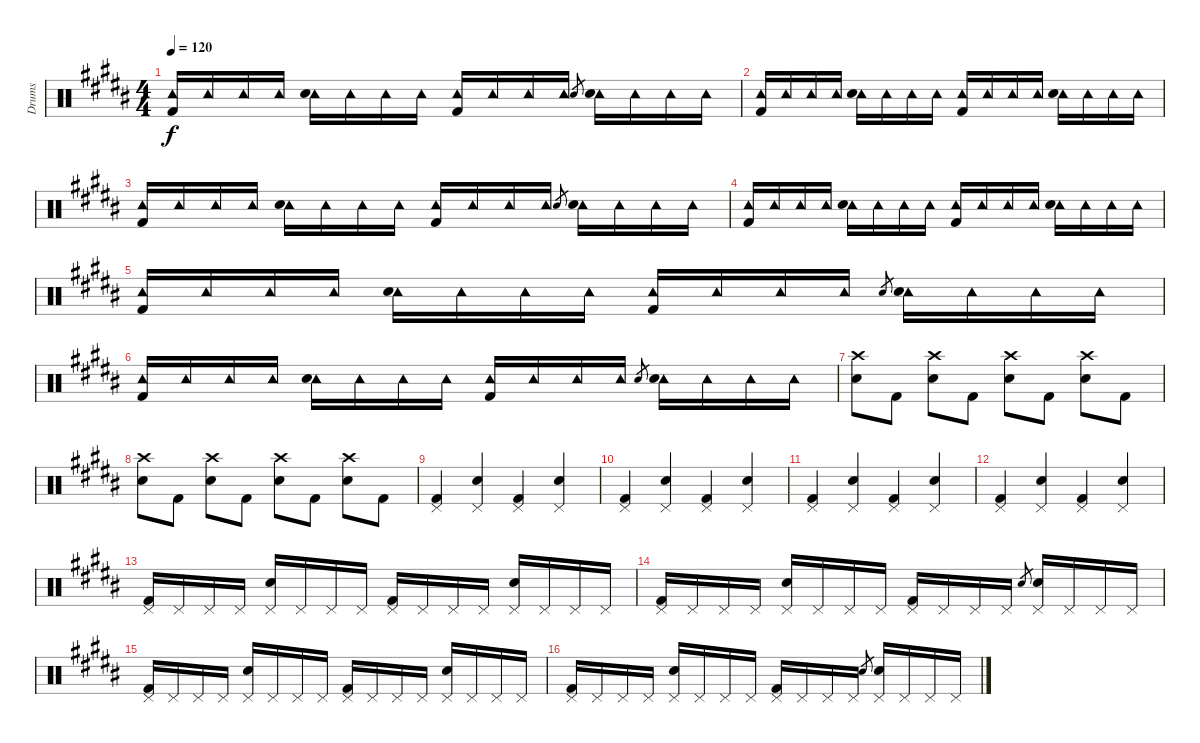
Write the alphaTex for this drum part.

\track ("Drums" "Drums") {instrument percussion}
\staff {score}
\articulation defaults
\ts (4 4)
\tempo 120
\clef neutral
\ks b
("Tambourine (hit)" "Kick (hit) 2").16{dy f} "Tambourine (hit)".16 "Tambourine (hit)".16 "Tambourine (hit)".16 ("Tambourine (hit)" "Snare (hit) 2").16 "Tambourine (hit)".16 "Tambourine (hit)".16 "Tambourine (hit)".16 ("Tambourine (hit)" "Kick (hit) 2").16 "Tambourine (hit)".16 "Tambourine (hit)".16 "Tambourine (hit)".16 "Snare (hit) 2".8{gr} ("Tambourine (hit)" "Snare (hit) 2").16 "Tambourine (hit)".16 "Tambourine (hit)".16 "Tambourine (hit)".16 |
("Tambourine (hit)" "Kick (hit) 2").16 "Tambourine (hit)".16 "Tambourine (hit)".16 "Tambourine (hit)".16 ("Tambourine (hit)" "Snare (hit) 2").16 "Tambourine (hit)".16 "Tambourine (hit)".16 "Tambourine (hit)".16 ("Tambourine (hit)" "Kick (hit) 2").16 "Tambourine (hit)".16 "Tambourine (hit)".16 "Tambourine (hit)".16 ("Tambourine (hit)" "Snare (hit) 2").16 "Tambourine (hit)".16 "Tambourine (hit)".16 "Tambourine (hit)".16 |
("Tambourine (hit)" "Kick (hit) 2").16 "Tambourine (hit)".16 "Tambourine (hit)".16 "Tambourine (hit)".16 ("Tambourine (hit)" "Snare (hit) 2").16 "Tambourine (hit)".16 "Tambourine (hit)".16 "Tambourine (hit)".16 ("Tambourine (hit)" "Kick (hit) 2").16 "Tambourine (hit)".16 "Tambourine (hit)".16 "Tambourine (hit)".16 "Snare (hit) 2".8{gr} ("Tambourine (hit)" "Snare (hit) 2").16 "Tambourine (hit)".16 "Tambourine (hit)".16 "Tambourine (hit)".16 |
("Tambourine (hit)" "Kick (hit) 2").16 "Tambourine (hit)".16 "Tambourine (hit)".16 "Tambourine (hit)".16 ("Tambourine (hit)" "Snare (hit) 2").16 "Tambourine (hit)".16 "Tambourine (hit)".16 "Tambourine (hit)".16 ("Tambourine (hit)" "Kick (hit) 2").16 "Tambourine (hit)".16 "Tambourine (hit)".16 "Tambourine (hit)".16 ("Tambourine (hit)" "Snare (hit) 2").16 "Tambourine (hit)".16 "Tambourine (hit)".16 "Tambourine (hit)".16 |
("Tambourine (hit)" "Kick (hit) 2").16 "Tambourine (hit)".16 "Tambourine (hit)".16 "Tambourine (hit)".16 ("Tambourine (hit)" "Snare (hit) 2").16 "Tambourine (hit)".16 "Tambourine (hit)".16 "Tambourine (hit)".16 ("Tambourine (hit)" "Kick (hit) 2").16 "Tambourine (hit)".16 "Tambourine (hit)".16 "Tambourine (hit)".16 "Snare (hit) 2".8{gr} ("Tambourine (hit)" "Snare (hit) 2").16 "Tambourine (hit)".16 "Tambourine (hit)".16 "Tambourine (hit)".16 |
("Tambourine (hit)" "Kick (hit) 2").16 "Tambourine (hit)".16 "Tambourine (hit)".16 "Tambourine (hit)".16 ("Tambourine (hit)" "Snare (hit) 2").16 "Tambourine (hit)".16 "Tambourine (hit)".16 "Tambourine (hit)".16 ("Tambourine (hit)" "Kick (hit) 2").16 "Tambourine (hit)".16 "Tambourine (hit)".16 "Tambourine (hit)".16 "Snare (hit) 2".8{gr} ("Tambourine (hit)" "Snare (hit) 2").16 "Tambourine (hit)".16 "Tambourine (hit)".16 "Tambourine (hit)".16 |
("Crash high (hit)" "Snare (hit) 2").8 "Kick (hit) 2".8 ("Crash high (hit)" "Snare (hit) 2").8 "Kick (hit) 2".8 ("Crash high (hit)" "Snare (hit) 2").8 "Kick (hit) 2".8 ("Crash high (hit)" "Snare (hit) 2").8 "Kick (hit) 2".8 |
("Crash high (hit)" "Snare (hit) 2").8 "Kick (hit) 2".8 ("Crash high (hit)" "Snare (hit) 2").8 "Kick (hit) 2".8 ("Crash high (hit)" "Snare (hit) 2").8 "Kick (hit) 2".8 ("Crash high (hit)" "Snare (hit) 2").8 "Kick (hit) 2".8 |
("Pedal Hi-Hat (hit)" "Kick (hit) 2").4 ("Pedal Hi-Hat (hit)" "Snare (hit) 2").4 ("Pedal Hi-Hat (hit)" "Kick (hit) 2").4 ("Pedal Hi-Hat (hit)" "Snare (hit) 2").4 |
("Pedal Hi-Hat (hit)" "Kick (hit) 2").4 ("Pedal Hi-Hat (hit)" "Snare (hit) 2").4 ("Pedal Hi-Hat (hit)" "Kick (hit) 2").4 ("Pedal Hi-Hat (hit)" "Snare (hit) 2").4 |
("Pedal Hi-Hat (hit)" "Kick (hit) 2").4 ("Pedal Hi-Hat (hit)" "Snare (hit) 2").4 ("Pedal Hi-Hat (hit)" "Kick (hit) 2").4 ("Pedal Hi-Hat (hit)" "Snare (hit) 2").4 |
("Pedal Hi-Hat (hit)" "Kick (hit) 2").4 ("Pedal Hi-Hat (hit)" "Snare (hit) 2").4 ("Pedal Hi-Hat (hit)" "Kick (hit) 2").4 ("Pedal Hi-Hat (hit)" "Snare (hit) 2").4 |
("Pedal Hi-Hat (hit)" "Kick (hit) 2").16 "Pedal Hi-Hat (hit)".16 "Pedal Hi-Hat (hit)".16 "Pedal Hi-Hat (hit)".16 ("Pedal Hi-Hat (hit)" "Snare (hit) 2").16 "Pedal Hi-Hat (hit)".16 "Pedal Hi-Hat (hit)".16 "Pedal Hi-Hat (hit)".16 ("Pedal Hi-Hat (hit)" "Kick (hit) 2").16 "Pedal Hi-Hat (hit)".16 "Pedal Hi-Hat (hit)".16 "Pedal Hi-Hat (hit)".16 ("Pedal Hi-Hat (hit)" "Snare (hit) 2").16 "Pedal Hi-Hat (hit)".16 "Pedal Hi-Hat (hit)".16 "Pedal Hi-Hat (hit)".16 |
("Pedal Hi-Hat (hit)" "Kick (hit) 2").16 "Pedal Hi-Hat (hit)".16 "Pedal Hi-Hat (hit)".16 "Pedal Hi-Hat (hit)".16 ("Pedal Hi-Hat (hit)" "Snare (hit) 2").16 "Pedal Hi-Hat (hit)".16 "Pedal Hi-Hat (hit)".16 "Pedal Hi-Hat (hit)".16 ("Pedal Hi-Hat (hit)" "Kick (hit) 2").16 "Pedal Hi-Hat (hit)".16 "Pedal Hi-Hat (hit)".16 "Pedal Hi-Hat (hit)".16 "Snare (hit) 2".8{gr} ("Pedal Hi-Hat (hit)" "Snare (hit) 2").16 "Pedal Hi-Hat (hit)".16 "Pedal Hi-Hat (hit)".16 "Pedal Hi-Hat (hit)".16 |
("Pedal Hi-Hat (hit)" "Kick (hit) 2").16 "Pedal Hi-Hat (hit)".16 "Pedal Hi-Hat (hit)".16 "Pedal Hi-Hat (hit)".16 ("Pedal Hi-Hat (hit)" "Snare (hit) 2").16 "Pedal Hi-Hat (hit)".16 "Pedal Hi-Hat (hit)".16 "Pedal Hi-Hat (hit)".16 ("Pedal Hi-Hat (hit)" "Kick (hit) 2").16 "Pedal Hi-Hat (hit)".16 "Pedal Hi-Hat (hit)".16 "Pedal Hi-Hat (hit)".16 ("Pedal Hi-Hat (hit)" "Snare (hit) 2").16 "Pedal Hi-Hat (hit)".16 "Pedal Hi-Hat (hit)".16 "Pedal Hi-Hat (hit)".16 |
("Pedal Hi-Hat (hit)" "Kick (hit) 2").16 "Pedal Hi-Hat (hit)".16 "Pedal Hi-Hat (hit)".16 "Pedal Hi-Hat (hit)".16 ("Pedal Hi-Hat (hit)" "Snare (hit) 2").16 "Pedal Hi-Hat (hit)".16 "Pedal Hi-Hat (hit)".16 "Pedal Hi-Hat (hit)".16 ("Pedal Hi-Hat (hit)" "Kick (hit) 2").16 "Pedal Hi-Hat (hit)".16 "Pedal Hi-Hat (hit)".16 "Pedal Hi-Hat (hit)".16 "Snare (hit) 2".8{gr} ("Pedal Hi-Hat (hit)" "Snare (hit) 2").16 "Pedal Hi-Hat (hit)".16 "Pedal Hi-Hat (hit)".16 "Pedal Hi-Hat (hit)".16
